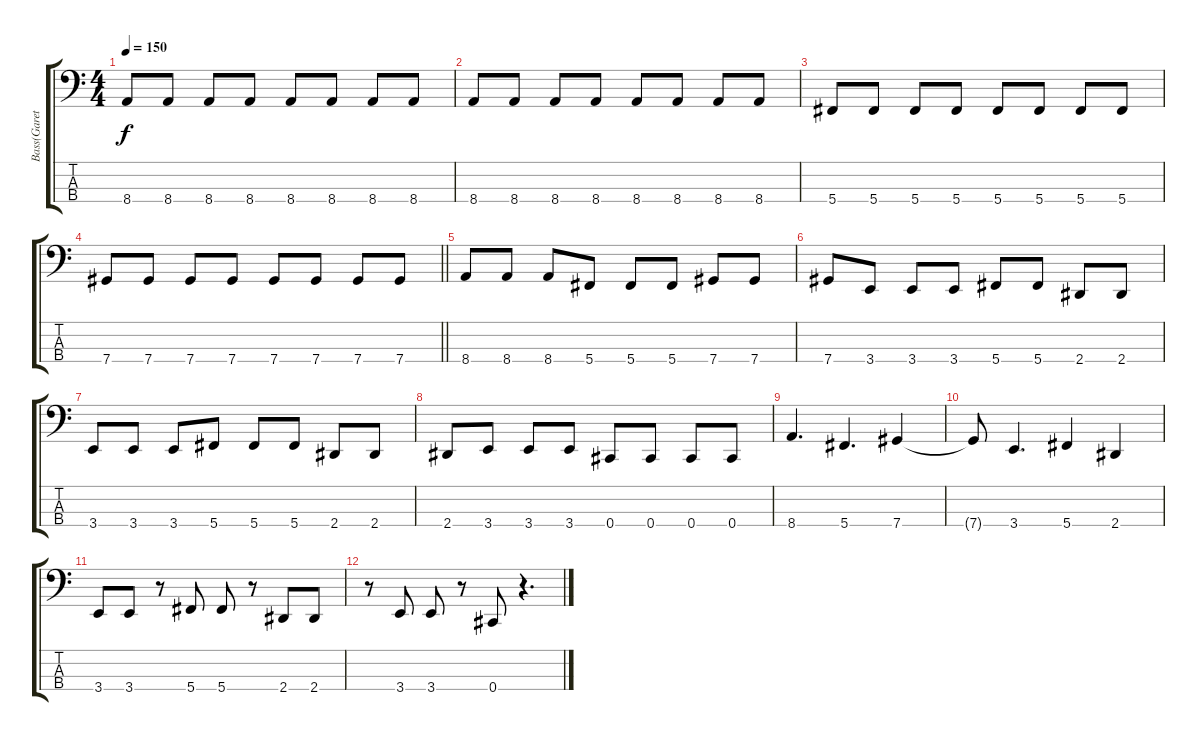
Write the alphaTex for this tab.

\track ("Bass(Gareth)" "Bass(Garet") {instrument electricbasspick}
\staff {score tabs}
\tuning (Gb2 Db2 Ab1 Db1) {hide}
\ts (4 4)
\tempo 150
\clef f4
\ks c
8.4.8{dy f} 8.4.8 8.4.8 8.4.8 8.4.8 8.4.8 8.4.8 8.4.8 |
8.4.8 8.4.8 8.4.8 8.4.8 8.4.8 8.4.8 8.4.8 8.4.8 |
5.4.8 5.4.8 5.4.8 5.4.8 5.4.8 5.4.8 5.4.8 5.4.8 |
\barLineRight lightlight
7.4.8 7.4.8 7.4.8 7.4.8 7.4.8 7.4.8 7.4.8 7.4.8 |
8.4.8 8.4.8 8.4.8 5.4.8 5.4.8 5.4.8 7.4.8 7.4.8 |
7.4.8 3.4.8 3.4.8 3.4.8 5.4.8 5.4.8 2.4.8 2.4.8 |
3.4.8 3.4.8 3.4.8 5.4.8 5.4.8 5.4.8 2.4.8 2.4.8 |
2.4.8 3.4.8 3.4.8 3.4.8 0.4.8 0.4.8 0.4.8 0.4.8 |
8.4.4{d} 5.4.4{d} 7.4.4 |
7.4{t}.8 3.4.4{d} 5.4.4 2.4.4 |
3.4.8 3.4.8 r.8 5.4.8 5.4.8 r.8 2.4.8 2.4.8 |
r.8 3.4.8 3.4.8 r.8 0.4.8 r.4{d}
